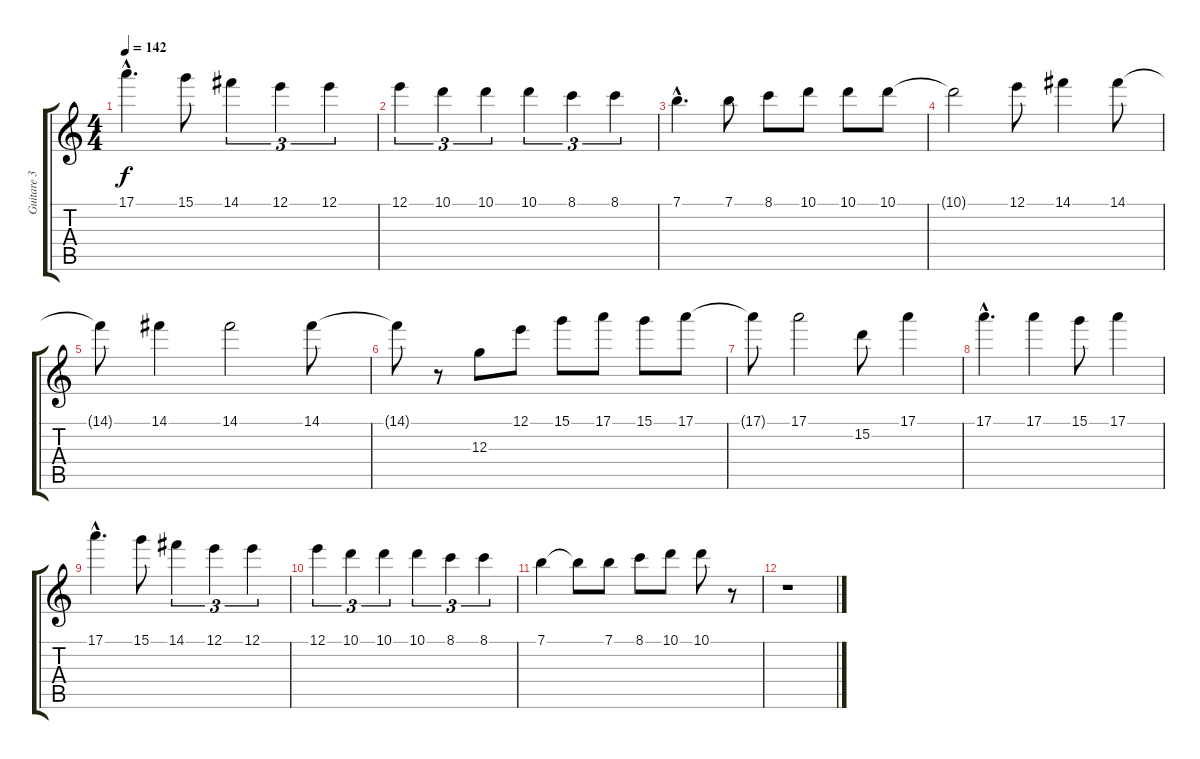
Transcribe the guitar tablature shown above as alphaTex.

\track ("Guitare 3" "Guitare 3") {instrument overdrivenguitar}
\staff {score tabs}
\tuning (E4 B3 G3 D3 A2 E2) {hide}
\ts (4 4)
\tempo 142
\clef g2
\ks c
17.1{hac}.4{d dy f} 15.1.8 14.1.4{tu (3 2)} 12.1.4{tu (3 2)} 12.1.4{tu (3 2)} |
12.1.4{tu (3 2)} 10.1.4{tu (3 2)} 10.1.4{tu (3 2)} 10.1.4{tu (3 2)} 8.1.4{tu (3 2)} 8.1.4{tu (3 2)} |
7.1{hac}.4{d} 7.1.8 8.1.8 10.1.8 10.1.8 10.1.8 |
10.1{t}.2 12.1.8 14.1.4 14.1.8 |
14.1{t}.8 14.1.4 14.1.2 14.1.8 |
14.1{t}.8 r.8 12.3.8 12.1.8 15.1.8 17.1.8 15.1.8 17.1.8 |
17.1{t}.8 17.1.2{volume 15} 15.2.8{volume 13} 17.1.4{volume 13} |
17.1{hac}.4{d volume 12} 17.1.4{volume 10} 15.1.8{volume 9} 17.1.4{volume 9} |
17.1{hac}.4{d volume 8} 15.1.8{volume 6} 14.1.4{tu (3 2) volume 6} 12.1.4{tu (3 2) volume 5} 12.1.4{tu (3 2) volume 4} |
12.1.4{tu (3 2) volume 4} 10.1.4{tu (3 2) volume 3} 10.1.4{tu (3 2) volume 2} 10.1.4{tu (3 2) volume 2} 8.1.4{tu (3 2) volume 1} 8.1.4{tu (3 2) volume 0} |
7.1.4{volume 0} 7.1{t}.8 7.1.8 8.1.8 10.1.8 10.1.8 r.8 |
r.1
